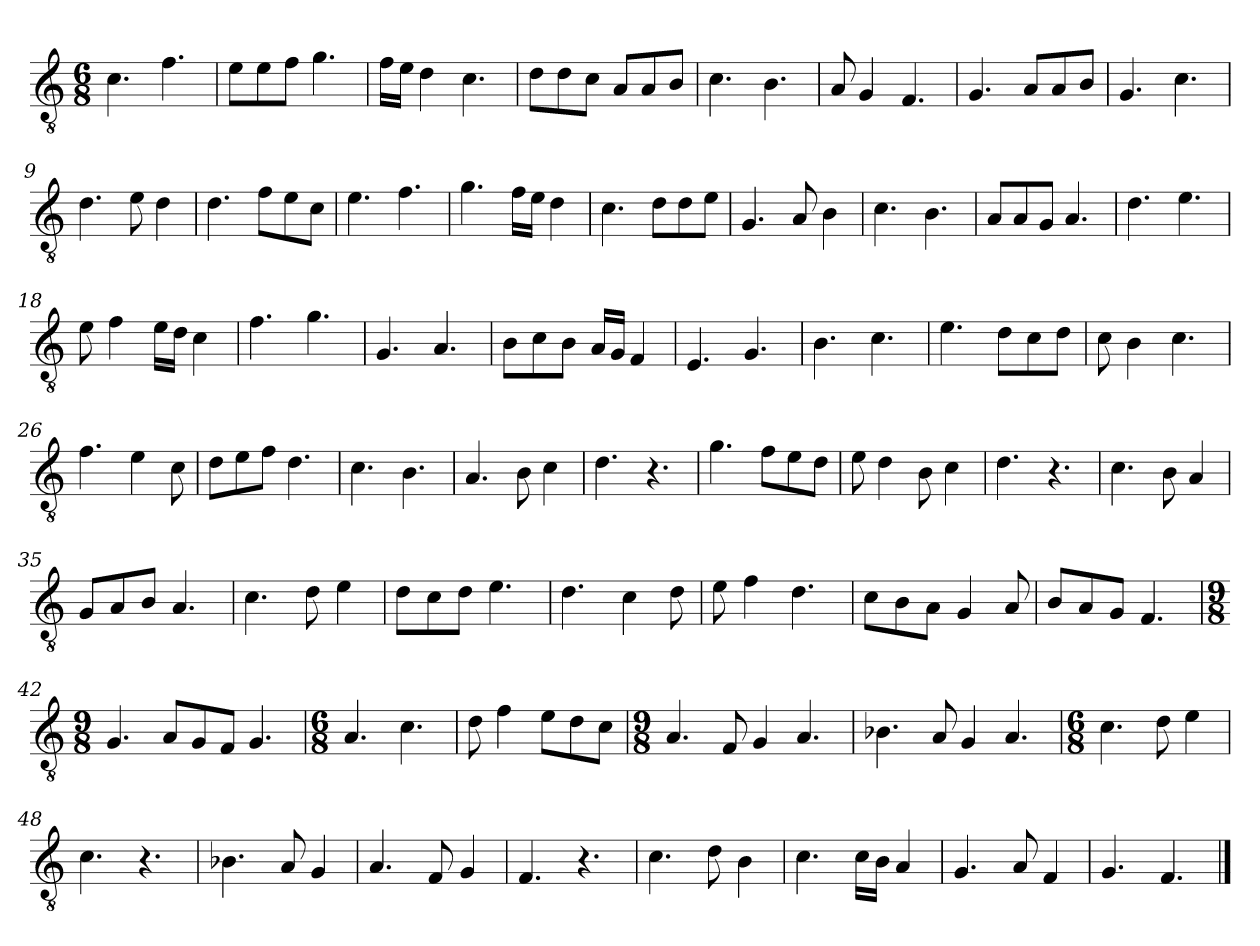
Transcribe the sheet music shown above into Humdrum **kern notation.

**kern
*part1
*staff1
*clefGv2
*k[]
*C:
*M6/8
=1
4.c\
4.f\
=2
8e\L
8e\
8f\J
4.g\
=3
16f\LL
16e\JJ
4d\
4.c\
=4
8d\L
8d\
8c\J
8A/L
8A/
8B/J
=5
4.c\
4.B\
=6
8A/
4G/
4.F/
=7
4.G/
8A/L
8A/
8B/J
!!LO:LB:g=z
=8
4.G/
4.c\
=9
4.d\
8e\
4d\
=10
4.d\
8f\L
8e\
8c\J
=11
4.e\
4.f\
=12
4.g\
16f\LL
16e\JJ
4d\
=13
4.c\
8d\L
8d\
8e\J
=14
4.G/
8A/
4B\
=15
4.c\
4.B\
!!LO:LB:g=z
=16
8A/L
8A/
8G/J
4.A/
=17
4.d\
4.e\
=18
8e\
4f\
16e\LL
16d\JJ
4c\
=19
4.f\
4.g\
=20
4.G/
4.A/
=21
8B\L
8c\
8B\J
16A/LL
16G/JJ
4F/
=22
4.E/
4.G/
=23
4.B\
4.c\
!!LO:LB:g=z
=24
4.e\
8d\L
8c\
8d\J
=25
8c\
4B\
4.c\
=26
4.f\
4e\
8c\
=27
8d\L
8e\
8f\J
4.d\
=28
4.c\
4.B\
=29
4.A/
8B\
4c\
=30
4.d\
4.r
=31
4.g\
8f\L
8e\
8d\J
!!LO:LB:g=z
=32
8e\
4d\
8B\
4c\
!!LO:LB:g=z
=33
4.d\
4.r
=34
4.c\
8B\
4A/
=35
8G/L
8A/
8B/J
4.A/
=36
4.c\
8d\
4e\
=37
8d\L
8c\
8d\J
4.e\
=38
4.d\
4c\
8d\
=39
8e\
4f\
4.d\
=40
8c\L
8B\
8A\J
4G/
8A/
!!LO:LB:g=z
=41
8B/L
8A/
8G/J
4.F/
=42
*M9/8
4.G/
8A/L
8G/
8F/J
4.G/
=43
*M6/8
4.A/
4.c\
=44
8d\
4f\
8e\L
8d\
8c\J
=45
*M9/8
4.A/
8F/
4G/
4.A/
=46
4.B-X\
8A/
4G/
4.A/
!!LO:LB:g=z
=47
*M6/8
4.c\
8d\
4e\
=48
4.c\
4.r
=49
4.B-X\
8A/
4G/
=50
4.A/
8F/
4G/
=51
4.F/
4.r
=52
4.c\
8d\
4B\
=53
4.c\
16c\LL
16B\JJ
4A/
=54
4.G/
8A/
4F/
!!LO:PB:g=z
=55
4.G/
4.F/
==
*-
